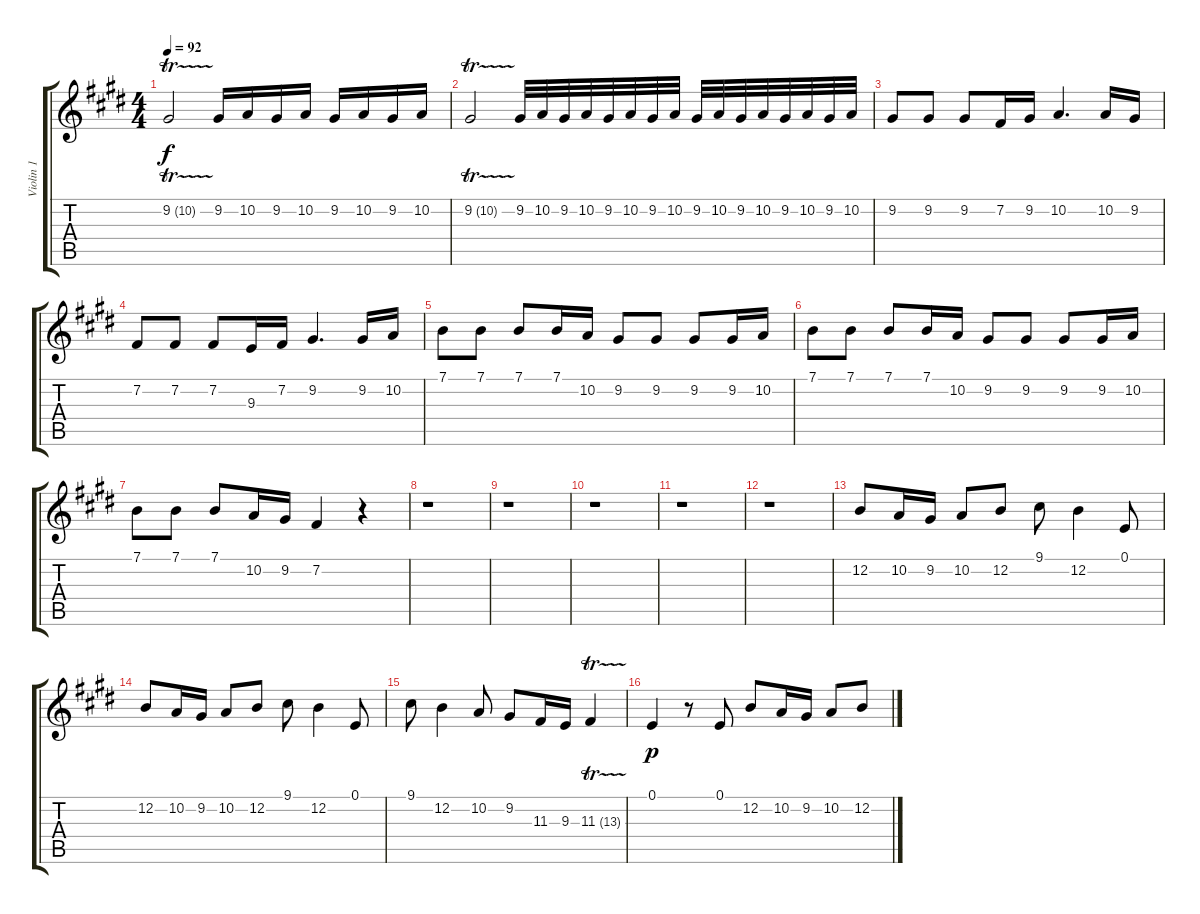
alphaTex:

\track ("Violin 1 " "Violin 1 ") {instrument violin}
\staff {score tabs}
\tuning (E4 B3 G3 D3 A2 E2) {hide}
\ts (4 4)
\tempo 92
\clef g2
\ks c#minor
9.2{tr (10 32)}.2{dy f} 9.2.16 10.2.16 9.2.16 10.2.16 9.2.16 10.2.16 9.2.16 10.2.16 |
\ks e
9.2{tr (10 32)}.2 9.2.32 10.2.32 9.2.32 10.2.32 9.2.32 10.2.32 9.2.32 10.2.32 9.2.32 10.2.32 9.2.32 10.2.32 9.2.32 10.2.32 9.2.32 10.2.32 |
\ks c#minor
9.2.8 9.2.8 9.2.8 7.2.16 9.2.16 10.2.4{d} 10.2.16 9.2.16 |
7.2.8 7.2.8 7.2.8 9.3.16 7.2.16 9.2.4{d} 9.2.16 10.2.16 |
\ks e
7.1.8 7.1.8 7.1.8 7.1.16 10.2.16 9.2.8 9.2.8 9.2.8 9.2.16 10.2.16 |
\ks c#minor
7.1.8 7.1.8 7.1.8 7.1.16 10.2.16 9.2.8 9.2.8 9.2.8 9.2.16 10.2.16 |
7.1.8 7.1.8 7.1.8 10.2.16 9.2.16 7.2.4 r.4 |
r.1 |
\ks e
r.1 |
\ks c#minor
r.1 |
r.1 |
\ks e
r.1 |
\ks c#minor
12.2.8 10.2.16 9.2.16 10.2.8 12.2.8 9.1.8 12.2.4 0.1.8 |
12.2.8 10.2.16 9.2.16 10.2.8 12.2.8 9.1.8 12.2.4 0.1.8 |
9.1.8 12.2.4 10.2.8 9.2.8 11.3.16 9.3.16 11.3{tr (13 32)}.4 |
\ks e
0.1.4{dy p} r.8 0.1.8 12.2.8 10.2.16 9.2.16 10.2.8 12.2.8
